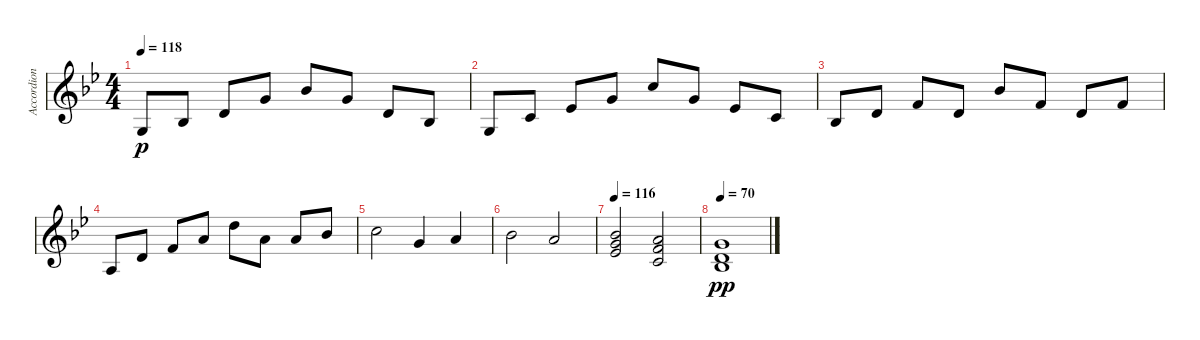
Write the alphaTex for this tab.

\track ("Accordion" "Accordion") {instrument englishhorn}
\staff {score}
\tuning (E4 B3 G3 D3 A2 E2 B1) {hide}
\ts (4 4)
\tempo 118
\clef g2
\ks gminor
0.3.8{dy p} 3.3.8 3.2.8 3.1.8 6.1.8 3.1.8 3.2.8 3.3.8 |
0.3.8 1.2.8 4.2.8 3.1.8 8.1.8 3.1.8 4.2.8 1.2.8 |
3.3.8 3.2.8 1.1.8 3.2.8 6.1.8 1.1.8 3.2.8 1.1.8 |
2.3.8 3.2.8 1.1.8 5.1.8 10.1.8 5.1.8 5.1.8 6.1.8 |
8.1.2 3.1.4 5.1.4 |
6.1.2 5.1.2 |
\tempo 116
(3.1 4.2 15.3).2 (5.1 6.2 5.3).2 |
\tempo 70
(3.1 3.2 3.3).1{dy pp}
